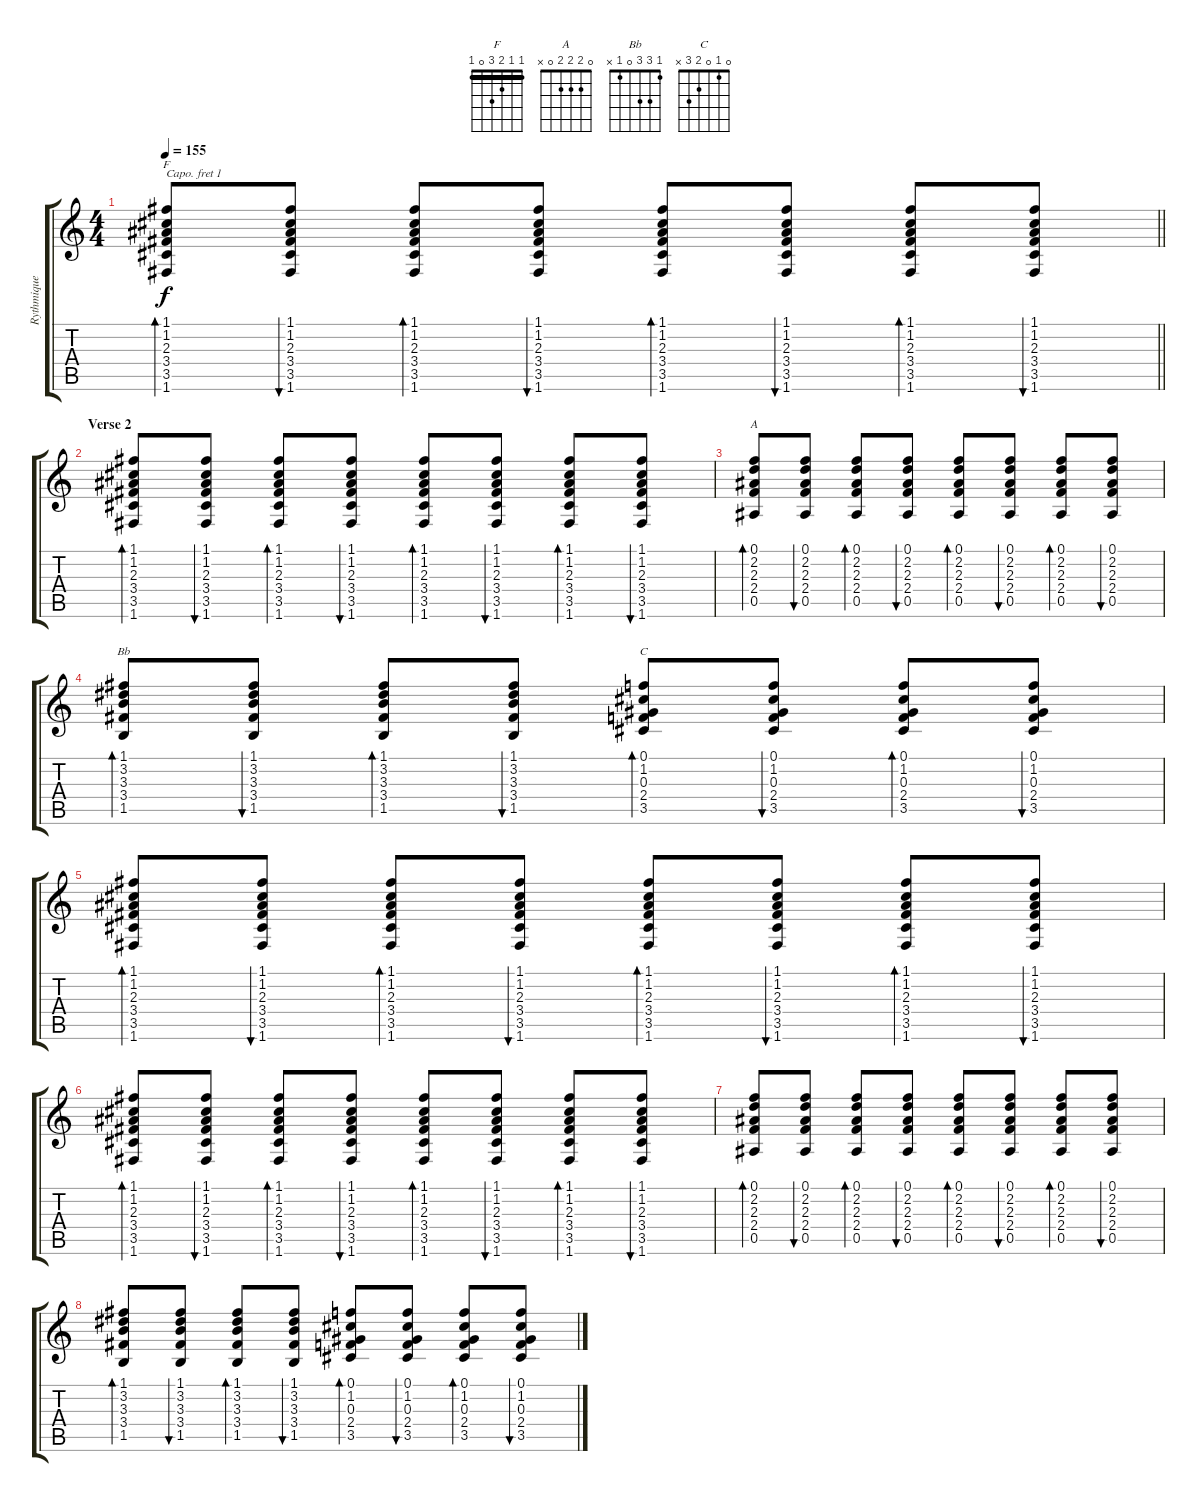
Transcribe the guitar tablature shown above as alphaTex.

\track ("Rythmique" "Rythmique") {instrument acousticguitarsteel}
\staff {score tabs}
\capo 1
\tuning (E4 B3 G3 D3 A2 E2) {hide}
\chord ("F" 1 1 2 3 0 1) {barre 1}
\chord ("A" 0 2 2 2 0 x)
\chord ("Bb" 1 3 3 0 1 x)
\chord ("C" 0 1 0 2 3 x)
\ts (4 4)
\tempo 155
\clef g2
\barLineRight lightlight
\ks c
(1.1 1.2 2.3 3.4 3.5 1.6).8{bd 60 ch "F" dy f} (1.1 1.2 2.3 3.4 3.5 1.6).8{bu 60} (1.1 1.2 2.3 3.4 3.5 1.6).8{bd 60} (1.1 1.2 2.3 3.4 3.5 1.6).8{bu 60} (1.1 1.2 2.3 3.4 3.5 1.6).8{bd 60} (1.1 1.2 2.3 3.4 3.5 1.6).8{bu 60} (1.1 1.2 2.3 3.4 3.5 1.6).8{bd 60} (1.1 1.2 2.3 3.4 3.5 1.6).8{bu 60} |
\section ("" "Verse 2")
(1.1 1.2 2.3 3.4 3.5 1.6).8{bd 60} (1.1 1.2 2.3 3.4 3.5 1.6).8{bu 60} (1.1 1.2 2.3 3.4 3.5 1.6).8{bd 60} (1.1 1.2 2.3 3.4 3.5 1.6).8{bu 60} (1.1 1.2 2.3 3.4 3.5 1.6).8{bd 60} (1.1 1.2 2.3 3.4 3.5 1.6).8{bu 60} (1.1 1.2 2.3 3.4 3.5 1.6).8{bd 60} (1.1 1.2 2.3 3.4 3.5 1.6).8{bu 60} |
(0.1 2.2 2.3 2.4 0.5).8{bd 60 ch "A"} (0.1 2.2 2.3 2.4 0.5).8{bu 60} (0.1 2.2 2.3 2.4 0.5).8{bd 60} (0.1 2.2 2.3 2.4 0.5).8{bu 60} (0.1 2.2 2.3 2.4 0.5).8{bd 60} (0.1 2.2 2.3 2.4 0.5).8{bu 60} (0.1 2.2 2.3 2.4 0.5).8{bd 60} (0.1 2.2 2.3 2.4 0.5).8{bu 60} |
(1.1 3.2 3.3 3.4 1.5).8{bd 60 ch "Bb"} (1.1 3.2 3.3 3.4 1.5).8{bu 60} (1.1 3.2 3.3 3.4 1.5).8{bd 60} (1.1 3.2 3.3 3.4 1.5).8{bu 60} (0.1 1.2 0.3 2.4 3.5).8{bd 60 ch "C"} (0.1 1.2 0.3 2.4 3.5).8{bu 60} (0.1 1.2 0.3 2.4 3.5).8{bd 60} (0.1 1.2 0.3 2.4 3.5).8{bu 60} |
(1.1 1.2 2.3 3.4 3.5 1.6).8{bd 60} (1.1 1.2 2.3 3.4 3.5 1.6).8{bu 60} (1.1 1.2 2.3 3.4 3.5 1.6).8{bd 60} (1.1 1.2 2.3 3.4 3.5 1.6).8{bu 60} (1.1 1.2 2.3 3.4 3.5 1.6).8{bd 60} (1.1 1.2 2.3 3.4 3.5 1.6).8{bu 60} (1.1 1.2 2.3 3.4 3.5 1.6).8{bd 60} (1.1 1.2 2.3 3.4 3.5 1.6).8{bu 60} |
(1.1 1.2 2.3 3.4 3.5 1.6).8{bd 60} (1.1 1.2 2.3 3.4 3.5 1.6).8{bu 60} (1.1 1.2 2.3 3.4 3.5 1.6).8{bd 60} (1.1 1.2 2.3 3.4 3.5 1.6).8{bu 60} (1.1 1.2 2.3 3.4 3.5 1.6).8{bd 60} (1.1 1.2 2.3 3.4 3.5 1.6).8{bu 60} (1.1 1.2 2.3 3.4 3.5 1.6).8{bd 60} (1.1 1.2 2.3 3.4 3.5 1.6).8{bu 60} |
(0.1 2.2 2.3 2.4 0.5).8{bd 60} (0.1 2.2 2.3 2.4 0.5).8{bu 60} (0.1 2.2 2.3 2.4 0.5).8{bd 60} (0.1 2.2 2.3 2.4 0.5).8{bu 60} (0.1 2.2 2.3 2.4 0.5).8{bd 60} (0.1 2.2 2.3 2.4 0.5).8{bu 60} (0.1 2.2 2.3 2.4 0.5).8{bd 60} (0.1 2.2 2.3 2.4 0.5).8{bu 60} |
(1.1 3.2 3.3 3.4 1.5).8{bd 60} (1.1 3.2 3.3 3.4 1.5).8{bu 60} (1.1 3.2 3.3 3.4 1.5).8{bd 60} (1.1 3.2 3.3 3.4 1.5).8{bu 60} (0.1 1.2 0.3 2.4 3.5).8{bd 60} (0.1 1.2 0.3 2.4 3.5).8{bu 60} (0.1 1.2 0.3 2.4 3.5).8{bd 60} (0.1 1.2 0.3 2.4 3.5).8{bu 60}
